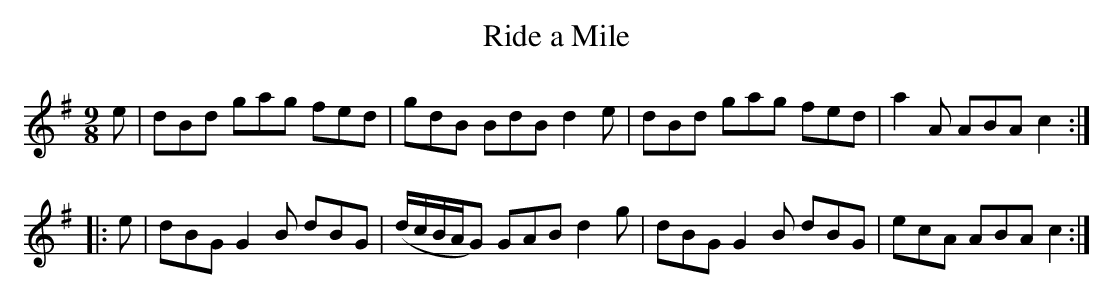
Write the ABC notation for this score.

X:1
T:Ride a Mile
M:9/8
L:1/8
K:G
e | dBd gag fed | gdB BdB d2e | dBd gag fed | a2A ABA c2 :|
|: e | dBG G2B dBG | (d/c/B/A/G) GAB d2g | dBG G2B dBG | ecA ABA c2 :|
